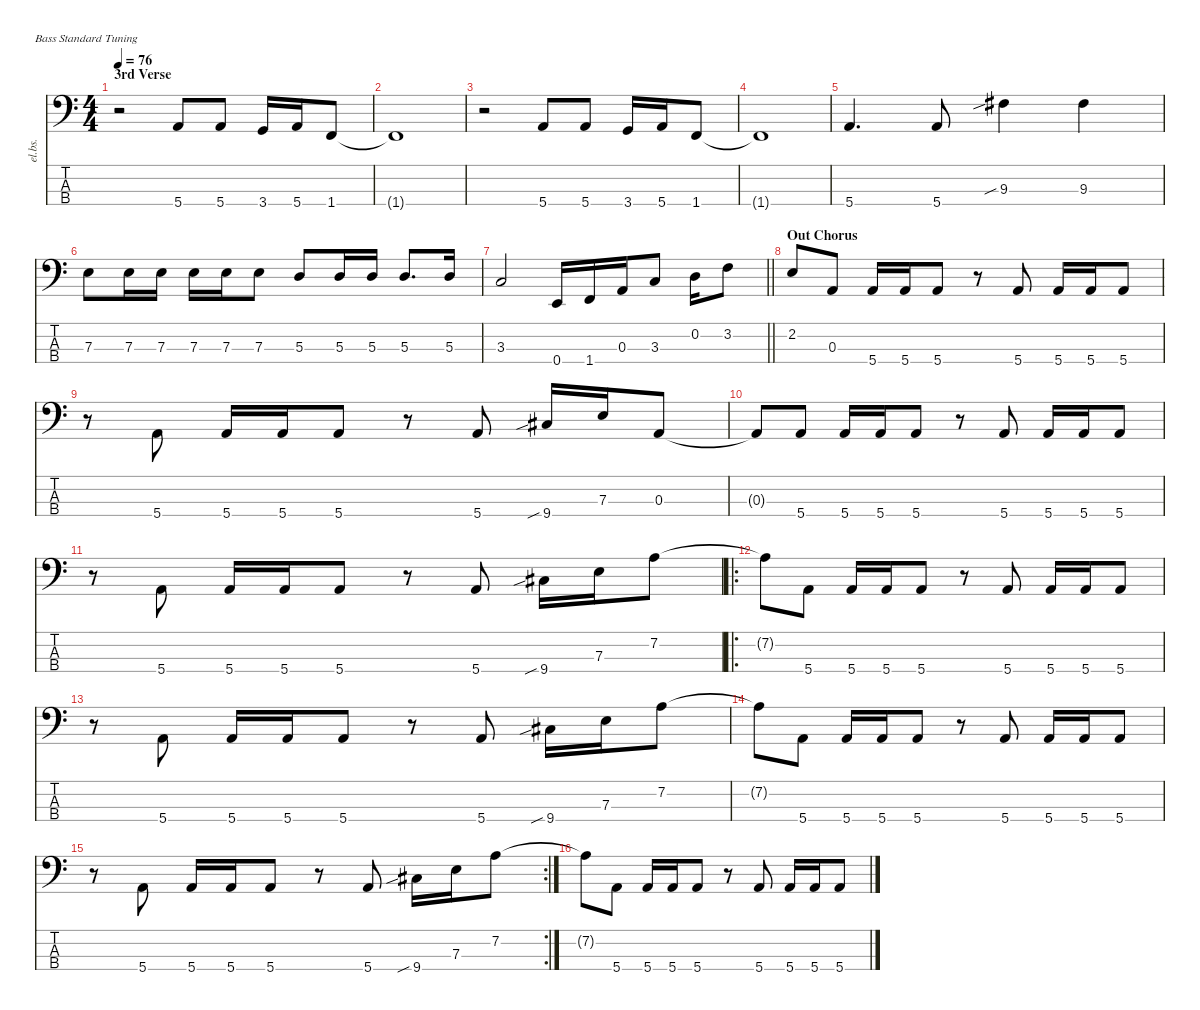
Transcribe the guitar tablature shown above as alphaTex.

\defaultSystemsLayout 4
\hideDynamics
\bracketExtendMode nobrackets
\otherSystemsTrackNameOrientation horizontal
\track ("Bass" "el.bs.") {instrument electricbassfinger}
\staff {score tabs}
\tuning (G2 D2 A1 E1)
\ts (4 4)
\section ("" "3rd Verse")
\tempo 76
\clef f4
\ks c
r.2{dy f beam Down} 5.4.8{beam Up} 5.4.8{beam Up} 3.4.16{beam Up} 5.4.16{beam Up} 1.4.8{beam Up} |
1.4{t}.1{beam Up} |
r.2{beam Down} 5.4.8{beam Up} 5.4.8{beam Up} 3.4.16{beam Up} 5.4.16{beam Up} 1.4.8{beam Up} |
1.4{t}.1{beam Up} |
5.4.4{d beam Up} 5.4.8{beam Up} 9.3{sib acc #}.4{beam Down} 9.3{acc #}.4{beam Down} |
7.3.8{beam Down} 7.3.16{beam Down} 7.3.16{beam Down} 7.3.16{beam Down} 7.3.16{beam Down} 7.3.8{beam Down} 5.3.8{beam Up} 5.3.16{beam Up} 5.3.16{beam Up} 5.3.8{d beam Up} 5.3.16{beam Up} |
\barLineRight lightlight
3.3.2{beam Up} 0.4.16{beam Up} 1.4.16{beam Up} 0.3.16{beam Up} 3.3.8{beam Up} 0.2.16{beam Down} 3.2.8{beam Down} |
\section ("" "Out Chorus")
2.2.8{beam Up} 0.3.8{beam Up} 5.4.16{beam Up} 5.4.16{beam Up} 5.4.8{beam Up} r.8{beam Up} 5.4.8{beam Up} 5.4.16{beam Up} 5.4.16{beam Up} 5.4.8{beam Up} |
r.8{beam Down} 5.4.8{beam Up} 5.4.16{beam Up} 5.4.16{beam Up} 5.4.8{beam Up} r.8{beam Up} 5.4.8{beam Up} 9.4{sib acc #}.16{beam Up} 7.3.16{beam Up} 0.3.8{beam Up} |
0.3{t}.8{beam Up} 5.4.8{beam Up} 5.4.16{beam Up} 5.4.16{beam Up} 5.4.8{beam Up} r.8{beam Up} 5.4.8{beam Up} 5.4.16{beam Up} 5.4.16{beam Up} 5.4.8{beam Up} |
r.8{beam Down} 5.4.8{beam Up} 5.4.16{beam Up} 5.4.16{beam Up} 5.4.8{beam Up} r.8{beam Up} 5.4.8{beam Up} 9.4{sib acc #}.16{beam Down} 7.3.16{beam Down} 7.2.8{beam Down} |
\ro
7.2{t}.8{beam Down} 5.4.8{beam Down} 5.4.16{beam Up} 5.4.16{beam Up} 5.4.8{beam Up} r.8{beam Up} 5.4.8{beam Up} 5.4.16{beam Up} 5.4.16{beam Up} 5.4.8{beam Up} |
r.8{beam Down} 5.4.8{beam Up} 5.4.16{beam Up} 5.4.16{beam Up} 5.4.8{beam Up} r.8{beam Up} 5.4.8{beam Up} 9.4{sib acc #}.16{beam Down} 7.3.16{beam Down} 7.2.8{beam Down} |
7.2{t}.8{beam Down} 5.4.8{beam Down} 5.4.16{beam Up} 5.4.16{beam Up} 5.4.8{beam Up} r.8{beam Up} 5.4.8{beam Up} 5.4.16{beam Up} 5.4.16{beam Up} 5.4.8{beam Up} |
\rc 2
r.8{beam Down} 5.4.8{beam Up} 5.4.16{beam Up} 5.4.16{beam Up} 5.4.8{beam Up} r.8{beam Up} 5.4.8{beam Up} 9.4{sib acc #}.16{beam Down} 7.3.16{beam Down} 7.2.8{beam Down} |
7.2{t}.8{beam Down} 5.4.8{beam Down} 5.4.16{beam Up} 5.4.16{beam Up} 5.4.8{beam Up} r.8{beam Up} 5.4.8{beam Up} 5.4.16{beam Up} 5.4.16{beam Up} 5.4.8{beam Up}
